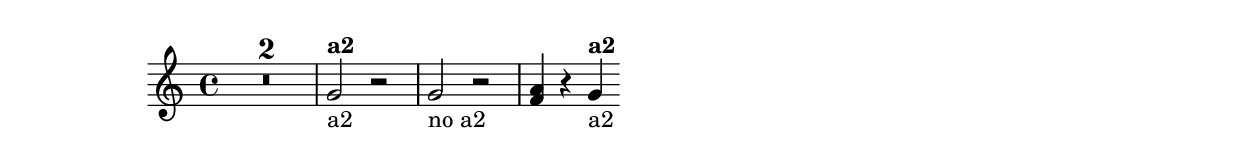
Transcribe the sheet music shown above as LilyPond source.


\version "2.7.39"
\header {
    texidoc ="The a2 string is printed only on notes (i.e. not on rests),
and only after chords, solo or polyphony."
    }

vone =  \relative a' { R1*2 g2 r2 g2 r2 a4 r4 g }
vtwo =  \relative a' { R1*2 g2 r2 g2 r2 f4 r4 g }

comment = \relative { s1*2 s2_"a2" s2 s2_"no a2" s2 s4 s4 s4_"a2" } 

\layout { ragged-right = ##T }

\new Staff << \set Score.skipBars = ##t 
   \partcombine \vone \vtwo
   \comment
>>
 
